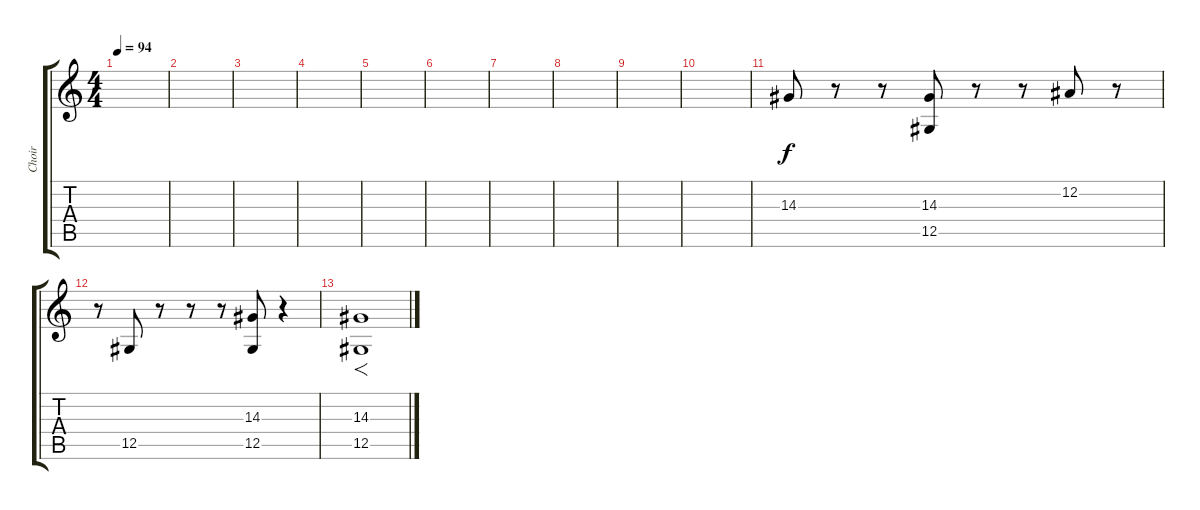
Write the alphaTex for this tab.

\track ("Choir" "Choir") {instrument pad4choir}
\staff {score tabs}
\tuning (Eb4 Bb3 Gb3 Db3 Ab2 Eb2) {hide}
\ts (4 4)
\tempo 94
\clef g2
\ks c
|
|
|
|
|
|
|
|
|
|
14.3.8 r.8 r.8 (14.3 12.5).8 r.8 r.8 12.2.8 r.8 |
r.8 12.5.8 r.8 r.8 r.8 (14.3 12.5).8 r.4 |
(14.3 12.5).1{f}
